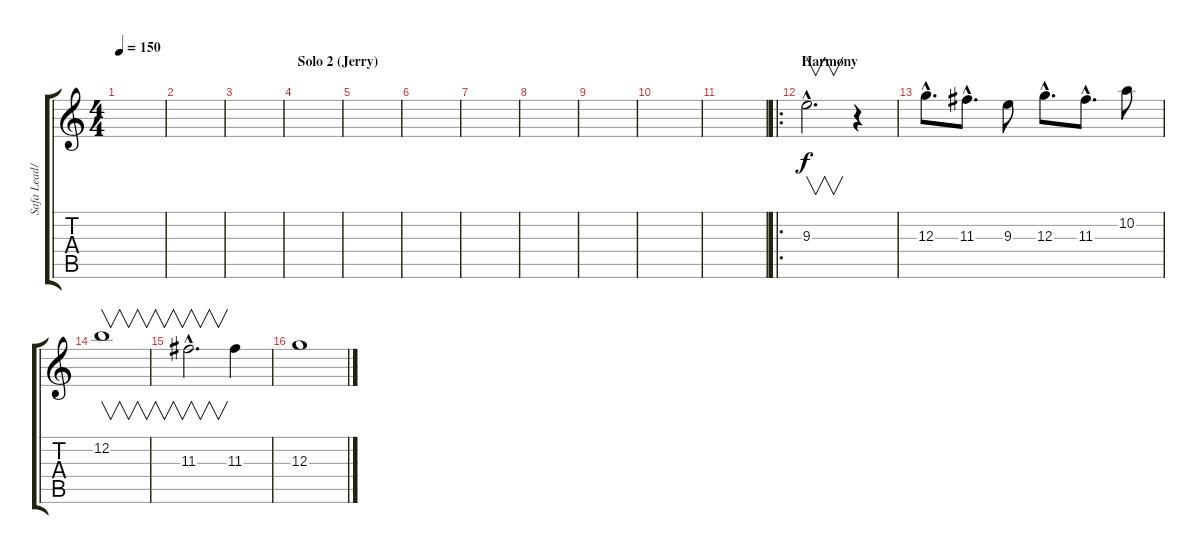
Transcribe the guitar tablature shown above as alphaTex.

\track ("Safa Lead/Clean" "Safa Lead/") {instrument distortionguitar}
\staff {score tabs}
\tuning (E4 B3 G3 D3 A2 E2) {hide}
\ts (4 4)
\tempo 150
\clef g2
\ks c
|
|
|
\section ("" "Solo 2 (Jerry)")
|
|
|
|
|
|
|
|
\ro
\section ("" "Harmony")
9.3{hac}.2{v d} r.4 |
12.3{hac}.8{d} 11.3{hac}.8{d} 9.3.8 12.3{hac}.8{d} 11.3{hac}.8{d} 10.2.8 |
12.2.1{v} |
11.3{hac}.2{v d} 11.3.4 |
12.3.1
